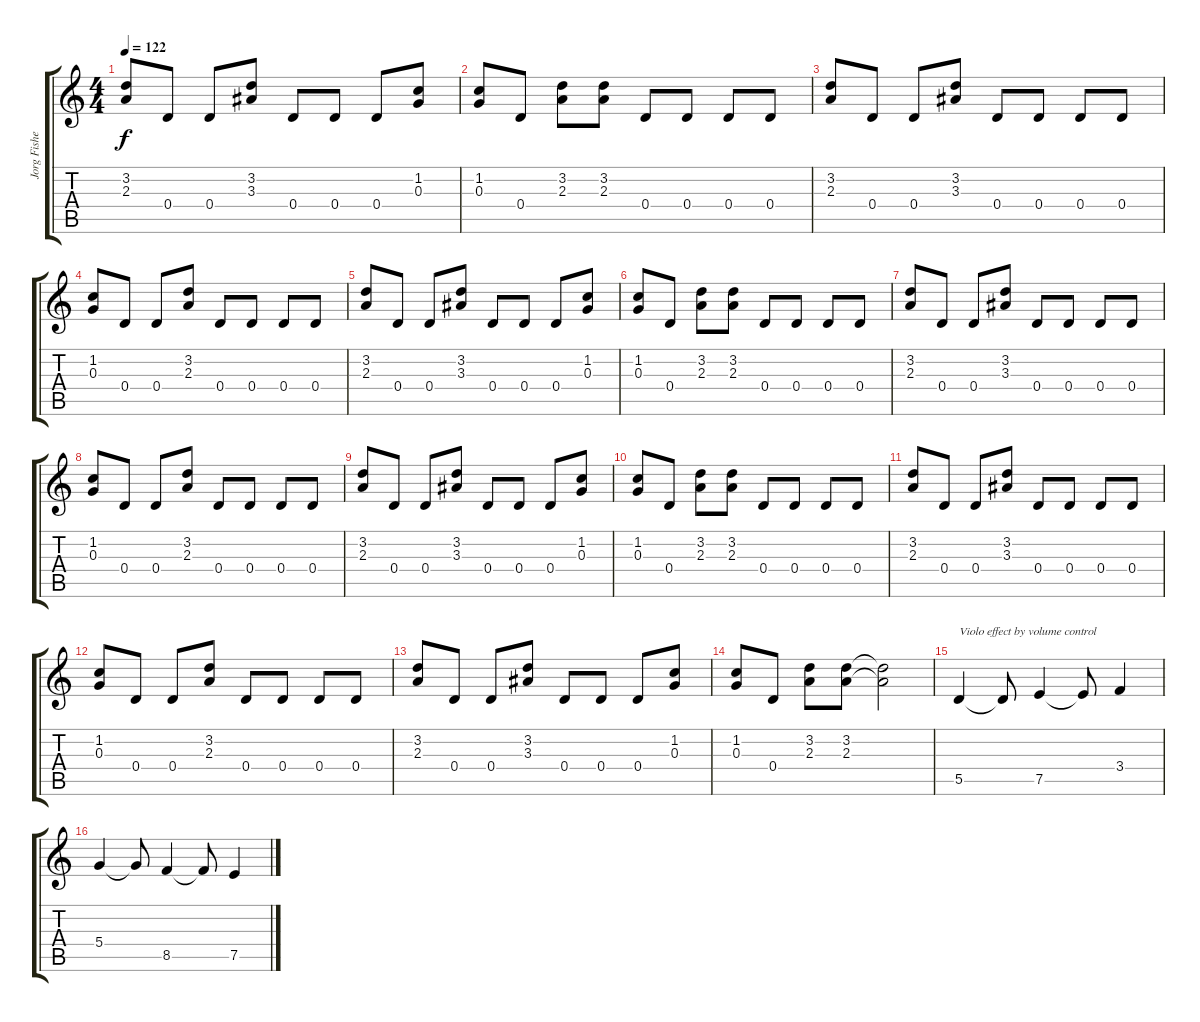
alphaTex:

\track ("Jorg Fisher" "Jorg Fishe") {instrument distortionguitar}
\staff {score tabs}
\tuning (E4 B3 G3 D3 A2 E2) {hide}
\ts (4 4)
\tempo 122
\clef g2
\ks c
(3.2 2.3).8{dy f} 0.4.8 0.4.8 (3.2 3.3).8 0.4.8 0.4.8 0.4.8 (1.2 0.3).8 |
(1.2 0.3).8 0.4.8 (3.2 2.3).8 (3.2 2.3).8 0.4.8 0.4.8 0.4.8 0.4.8 |
(3.2 2.3).8 0.4.8 0.4.8 (3.2 3.3).8 0.4.8 0.4.8 0.4.8 0.4.8 |
(1.2 0.3).8 0.4.8 0.4.8 (3.2 2.3).8 0.4.8 0.4.8 0.4.8 0.4.8 |
(3.2 2.3).8 0.4.8 0.4.8 (3.2 3.3).8 0.4.8 0.4.8 0.4.8 (1.2 0.3).8 |
(1.2 0.3).8 0.4.8 (3.2 2.3).8 (3.2 2.3).8 0.4.8 0.4.8 0.4.8 0.4.8 |
(3.2 2.3).8 0.4.8 0.4.8 (3.2 3.3).8 0.4.8 0.4.8 0.4.8 0.4.8 |
(1.2 0.3).8 0.4.8 0.4.8 (3.2 2.3).8 0.4.8 0.4.8 0.4.8 0.4.8 |
(3.2 2.3).8 0.4.8 0.4.8 (3.2 3.3).8 0.4.8 0.4.8 0.4.8 (1.2 0.3).8 |
(1.2 0.3).8 0.4.8 (3.2 2.3).8 (3.2 2.3).8 0.4.8 0.4.8 0.4.8 0.4.8 |
(3.2 2.3).8 0.4.8 0.4.8 (3.2 3.3).8 0.4.8 0.4.8 0.4.8 0.4.8 |
(1.2 0.3).8 0.4.8 0.4.8 (3.2 2.3).8 0.4.8 0.4.8 0.4.8 0.4.8 |
(3.2 2.3).8 0.4.8 0.4.8 (3.2 3.3).8 0.4.8 0.4.8 0.4.8 (1.2 0.3).8 |
(1.2 0.3).8 0.4.8 (3.2 2.3).8 (3.2 2.3).8 (3.2{t} 2.3{t}).2 |
5.5.4{txt "Violo effect by volume control"} 5.5{t}.8 7.5.4 7.5{t}.8 3.4.4 |
5.4.4 5.4{t}.8 8.5.4 8.5{t}.8 7.5.4
